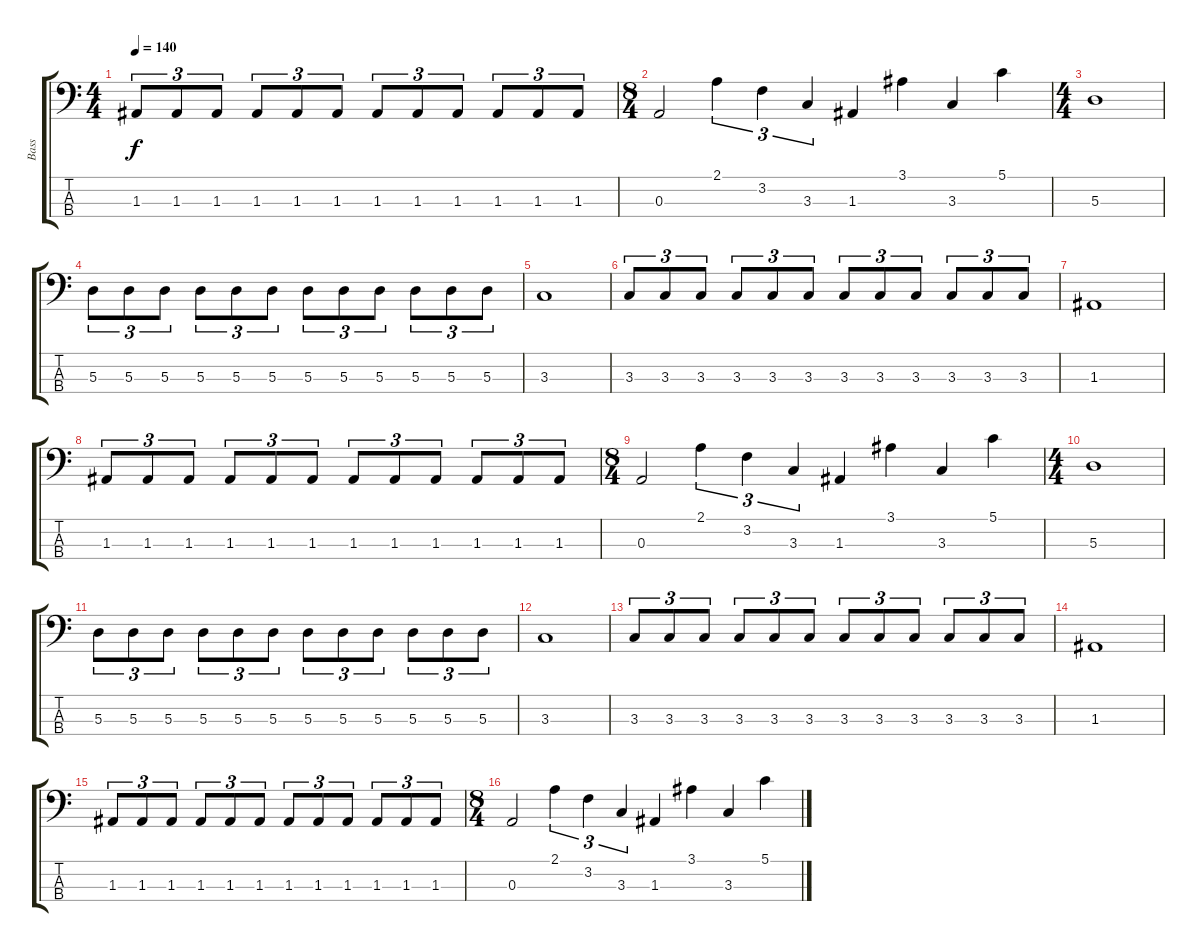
\track ("Bass" "Bass") {instrument electricbassfinger}
\staff {score tabs}
\tuning (G2 D2 A1 E1) {hide}
\ts (4 4)
\tempo 140
\clef f4
\ks c
1.3.8{tu (3 2) dy f} 1.3.8{tu (3 2)} 1.3.8{tu (3 2)} 1.3.8{tu (3 2)} 1.3.8{tu (3 2)} 1.3.8{tu (3 2)} 1.3.8{tu (3 2)} 1.3.8{tu (3 2)} 1.3.8{tu (3 2)} 1.3.8{tu (3 2)} 1.3.8{tu (3 2)} 1.3.8{tu (3 2)} |
\ts (8 4)
0.3.2 2.1.4{tu (3 2)} 3.2.4{tu (3 2)} 3.3.4{tu (3 2)} 1.3.4 3.1.4 3.3.4 5.1.4 |
\ts (4 4)
5.3.1 |
5.3.8{tu (3 2)} 5.3.8{tu (3 2)} 5.3.8{tu (3 2)} 5.3.8{tu (3 2)} 5.3.8{tu (3 2)} 5.3.8{tu (3 2)} 5.3.8{tu (3 2)} 5.3.8{tu (3 2)} 5.3.8{tu (3 2)} 5.3.8{tu (3 2)} 5.3.8{tu (3 2)} 5.3.8{tu (3 2)} |
3.3.1 |
3.3.8{tu (3 2)} 3.3.8{tu (3 2)} 3.3.8{tu (3 2)} 3.3.8{tu (3 2)} 3.3.8{tu (3 2)} 3.3.8{tu (3 2)} 3.3.8{tu (3 2)} 3.3.8{tu (3 2)} 3.3.8{tu (3 2)} 3.3.8{tu (3 2)} 3.3.8{tu (3 2)} 3.3.8{tu (3 2)} |
1.3.1 |
1.3.8{tu (3 2)} 1.3.8{tu (3 2)} 1.3.8{tu (3 2)} 1.3.8{tu (3 2)} 1.3.8{tu (3 2)} 1.3.8{tu (3 2)} 1.3.8{tu (3 2)} 1.3.8{tu (3 2)} 1.3.8{tu (3 2)} 1.3.8{tu (3 2)} 1.3.8{tu (3 2)} 1.3.8{tu (3 2)} |
\ts (8 4)
0.3.2 2.1.4{tu (3 2)} 3.2.4{tu (3 2)} 3.3.4{tu (3 2)} 1.3.4 3.1.4 3.3.4 5.1.4 |
\ts (4 4)
5.3.1 |
5.3.8{tu (3 2)} 5.3.8{tu (3 2)} 5.3.8{tu (3 2)} 5.3.8{tu (3 2)} 5.3.8{tu (3 2)} 5.3.8{tu (3 2)} 5.3.8{tu (3 2)} 5.3.8{tu (3 2)} 5.3.8{tu (3 2)} 5.3.8{tu (3 2)} 5.3.8{tu (3 2)} 5.3.8{tu (3 2)} |
3.3.1 |
3.3.8{tu (3 2)} 3.3.8{tu (3 2)} 3.3.8{tu (3 2)} 3.3.8{tu (3 2)} 3.3.8{tu (3 2)} 3.3.8{tu (3 2)} 3.3.8{tu (3 2)} 3.3.8{tu (3 2)} 3.3.8{tu (3 2)} 3.3.8{tu (3 2)} 3.3.8{tu (3 2)} 3.3.8{tu (3 2)} |
1.3.1 |
1.3.8{tu (3 2)} 1.3.8{tu (3 2)} 1.3.8{tu (3 2)} 1.3.8{tu (3 2)} 1.3.8{tu (3 2)} 1.3.8{tu (3 2)} 1.3.8{tu (3 2)} 1.3.8{tu (3 2)} 1.3.8{tu (3 2)} 1.3.8{tu (3 2)} 1.3.8{tu (3 2)} 1.3.8{tu (3 2)} |
\ts (8 4)
0.3.2 2.1.4{tu (3 2)} 3.2.4{tu (3 2)} 3.3.4{tu (3 2)} 1.3.4 3.1.4 3.3.4 5.1.4
